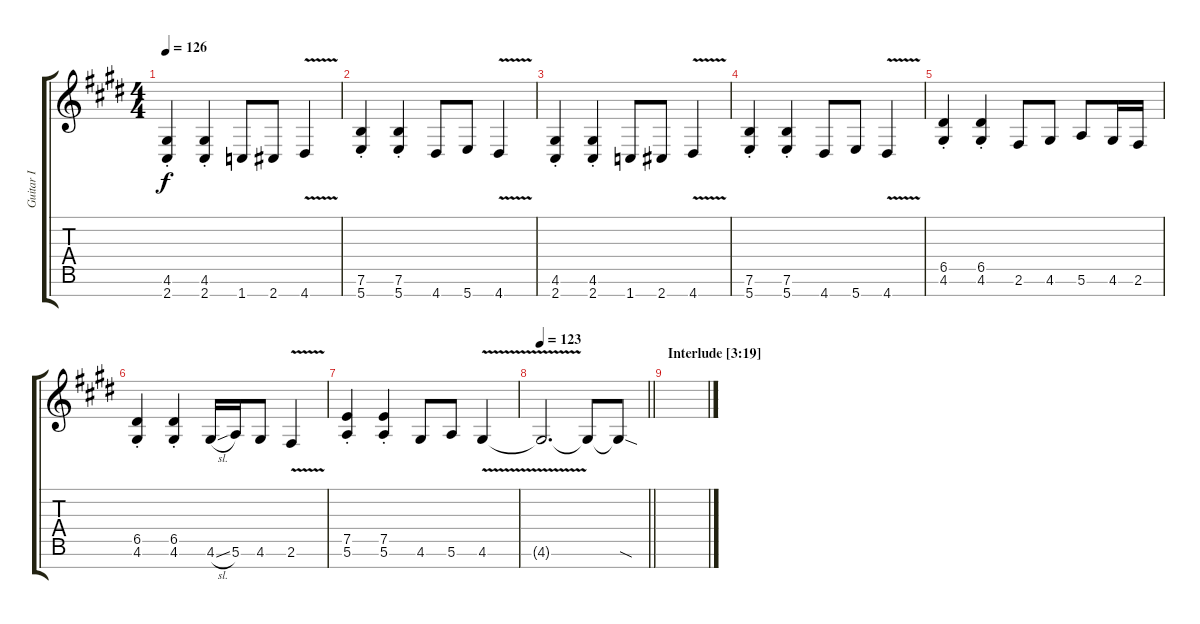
\track ("Guitar I" "Guitar I") {instrument distortionguitar}
\staff {score tabs}
\tuning (E4 B3 G3 D3 A2 E2 B1) {hide}
\ts (4 4)
\tempo 126
\clef g2
\ks c#minor
(4.6{st} 2.7{st}).4{dy f} (4.6{st} 2.7{st}).4 1.7.8 2.7.8 4.7{v}.4 |
(7.6{st} 5.7{st}).4 (7.6{st} 5.7{st}).4 4.7.8 5.7.8 4.7{v}.4 |
(4.6{st} 2.7{st}).4 (4.6{st} 2.7{st}).4 1.7.8 2.7.8 4.7{v}.4 |
(7.6{st} 5.7{st}).4 (7.6{st} 5.7{st}).4 4.7.8 5.7.8 4.7{v}.4 |
(6.5{st} 4.6{st}).4 (6.5{st} 4.6{st}).4 2.6.8 4.6.8 5.6.8 4.6.16 2.6.16 |
(6.5{st} 4.6{st}).4 (6.5{st} 4.6{st}).4 4.6{sl}.16 5.6.16 4.6.8 2.6{v}.4 |
(7.5{st} 5.6{st}).4 (7.5{st} 5.6{st}).4 4.6.8 5.6.8 4.6{v}.4 |
\tempo 123
\barLineRight lightlight
4.6{t}.2{d} 4.6{t}.8 4.6{sod t}.8 |
\section ("" "Interlude [3:19]")
